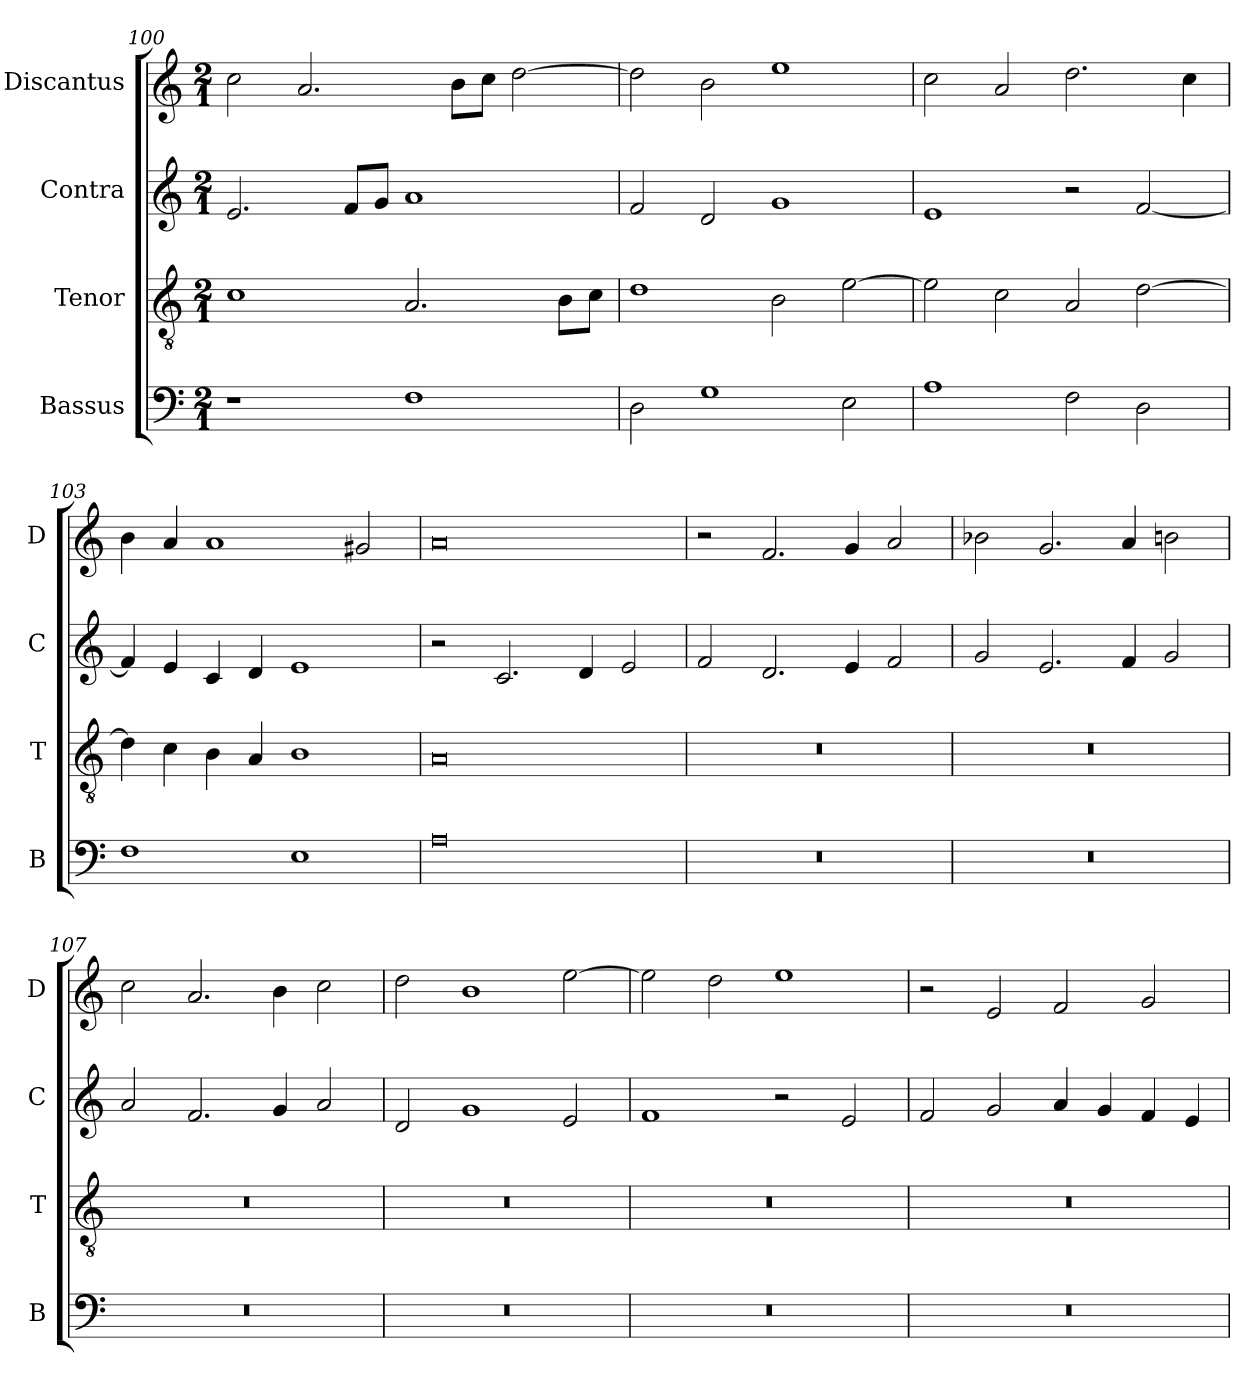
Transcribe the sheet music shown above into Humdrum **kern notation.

**kern	**kern	**kern	**kern
*part4	*part3	*part2	*part1
*staff4	*staff3	*staff2	*staff1
*I"Bassus	*I"Tenor	*I"Contra	*I"Discantus
*I'B	*I'T	*I'C	*I'D
*clefF4	*clefGv2	*clefG2	*clefG2
*k[]	*k[]	*k[]	*k[]
*M2/1	*M2/1	*M2/1	*M2/1
=100	=100	=100	=100
1r	1c	2.e/	2cc\
.	.	.	2.a/
.	.	8f/L	.
.	.	8g/J	.
1F	2.A/	1a	.
.	.	.	8b\L
.	.	.	8cc\J
.	.	.	[2dd\
.	8B\L	.	.
.	8c\J	.	.
=101	=101	=101	=101
2D\	1d	2f/	2dd\]
1G	.	2d/	2b\
.	2B\	1g	1ee
2E\	[2e\	.	.
=102	=102	=102	=102
1A	2e\]	1e	2cc\
.	2c\	.	2a/
2F\	2A/	2r	2.dd\
2D\	[2d\	[2f/	.
.	.	.	4cc\
=103	=103	=103	=103
1F	4d\]	4f/]	4b\
.	4c\	4e/	4a/
.	4B\	4c/	1a
.	4A/	4d/	.
1E	1B	1e	.
.	.	.	2g#X/
=104	=104	=104	=104
0A	0A	2r	0a
.	.	2.c/	.
.	.	4d/	.
.	.	2e/	.
=105	=105	=105	=105
0r	0r	2f/	2r
.	.	2.d/	2.f/
.	.	4e/	4g/
.	.	2f/	2a/
=106	=106	=106	=106
0r	0r	2g/	2b-X\
.	.	2.e/	2.g/
.	.	4f/	4a/
.	.	2g/	2bn\
=107	=107	=107	=107
0r	0r	2a/	2cc\
.	.	2.f/	2.a/
.	.	4g/	4b\
.	.	2a/	2cc\
=108	=108	=108	=108
0r	0r	2d/	2dd\
.	.	1g	1b
.	.	2e/	[2ee\
=109	=109	=109	=109
0r	0r	1f	2ee\]
.	.	.	2dd\
.	.	2r	1ee
.	.	2e/	.
=110	=110	=110	=110
0r	0r	2f/	2r
.	.	2g/	2e/
.	.	4a/	2f/
.	.	4g/	.
.	.	4f/	2g/
.	.	4e/	.
=	=	=	=
*-	*-	*-	*-
